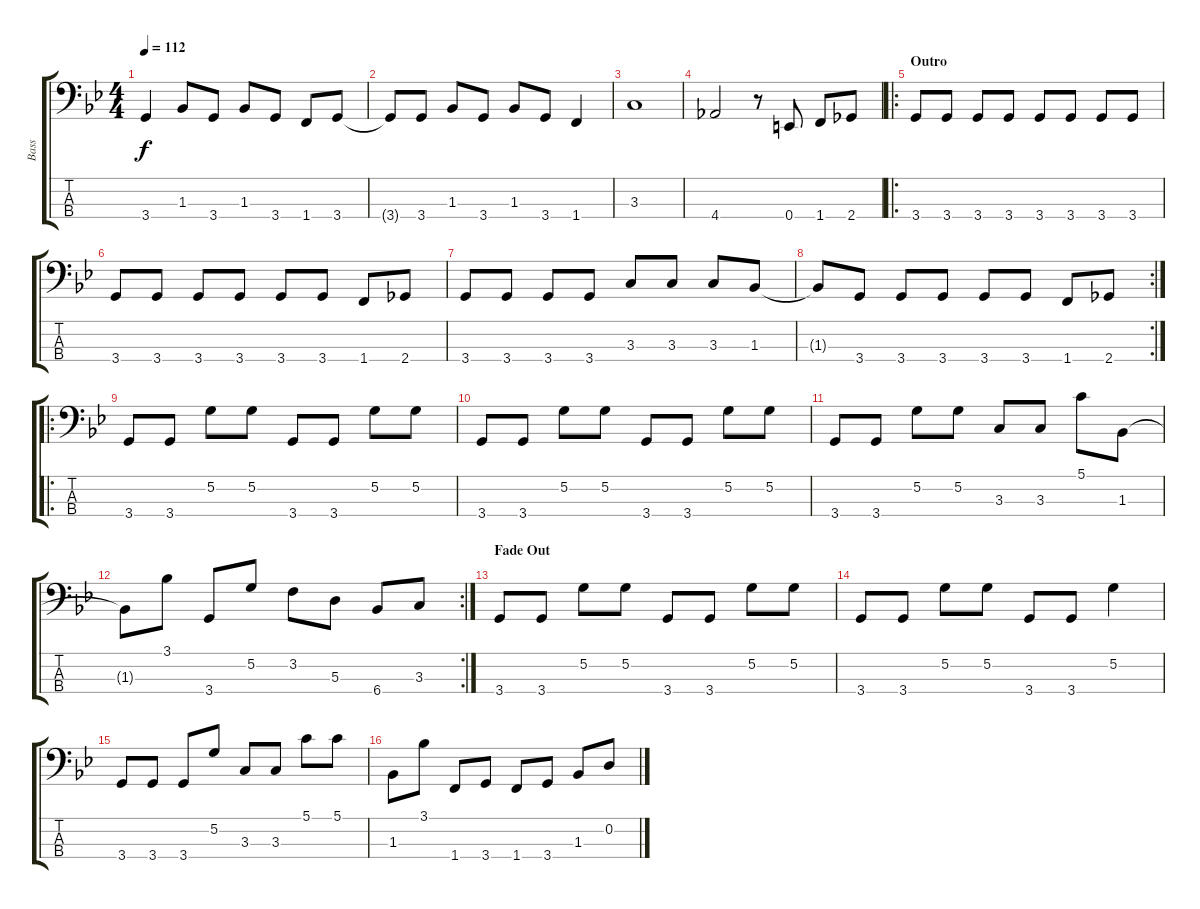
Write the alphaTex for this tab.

\track ("Bass" "Bass") {instrument electricbasspick}
\staff {score tabs}
\tuning (G2 D2 A1 E1) {hide}
\ts (4 4)
\tempo 112
\clef f4
\ks bb
3.4.4{dy f} 1.3.8 3.4.8 1.3.8 3.4.8 1.4.8 3.4.8 |
3.4{t}.8 3.4.8 1.3.8 3.4.8 1.3.8 3.4.8 1.4.4 |
3.3.1 |
4.4.2 r.8 0.4.8 1.4.8 2.4.8 |
\ro
\section ("" "Outro")
3.4.8 3.4.8 3.4.8 3.4.8 3.4.8 3.4.8 3.4.8 3.4.8 |
3.4.8 3.4.8 3.4.8 3.4.8 3.4.8 3.4.8 1.4.8 2.4.8 |
3.4.8 3.4.8 3.4.8 3.4.8 3.3.8 3.3.8 3.3.8 1.3.8 |
\rc 2
1.3{t}.8 3.4.8 3.4.8 3.4.8 3.4.8 3.4.8 1.4.8 2.4.8 |
\ro
3.4.8 3.4.8 5.2.8 5.2.8 3.4.8 3.4.8 5.2.8 5.2.8 |
3.4.8 3.4.8 5.2.8 5.2.8 3.4.8 3.4.8 5.2.8 5.2.8 |
3.4.8 3.4.8 5.2.8 5.2.8 3.3.8 3.3.8 5.1.8 1.3.8 |
\rc 2
1.3{t}.8 3.1.8 3.4.8 5.2.8 3.2.8 5.3.8 6.4.8 3.3.8 |
\section ("" "Fade Out")
3.4.8 3.4.8 5.2.8 5.2.8 3.4.8 3.4.8 5.2.8 5.2.8 |
3.4.8 3.4.8 5.2.8 5.2.8 3.4.8 3.4.8 5.2.4 |
3.4.8 3.4.8 3.4.8 5.2.8 3.3.8 3.3.8 5.1.8 5.1.8 |
1.3.8 3.1.8 1.4.8 3.4.8 1.4.8 3.4.8 1.3.8 0.2.8
